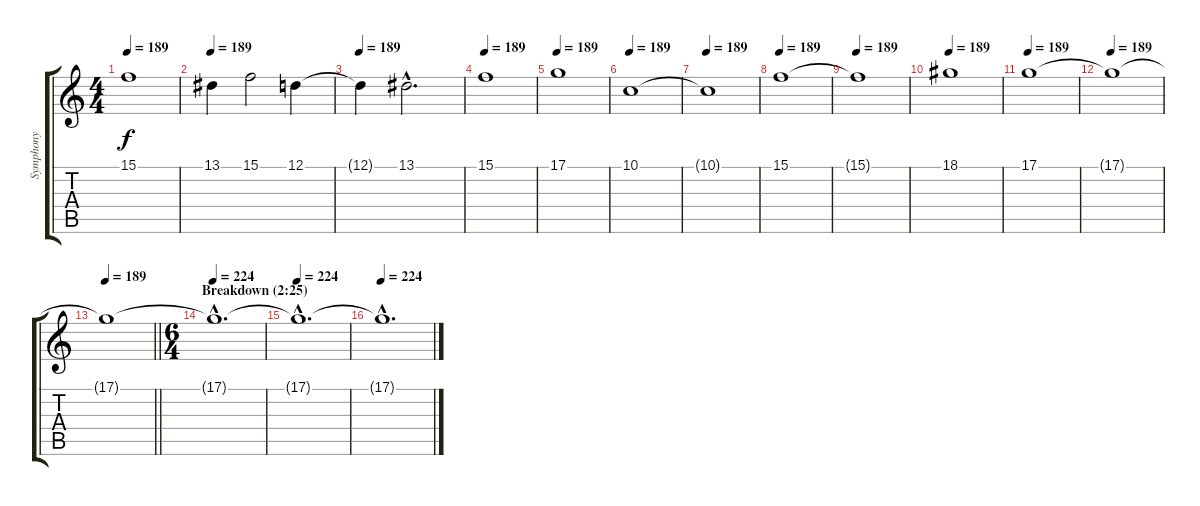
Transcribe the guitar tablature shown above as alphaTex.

\track ("Symphony" "Symphony") {instrument stringensemble1}
\staff {score tabs}
\tuning (D4 A3 F3 C3 G2 C2) {hide}
\ts (4 4)
\tempo 189
\clef g2
\ks c
15.1{t}.1{dy f} |
\tempo 189
13.1.4 15.1.2 12.1.4 |
\tempo 189
12.1{t}.4 13.1{hac}.2{d} |
\tempo 189
15.1.1 |
\tempo 189
17.1.1 |
\tempo 189
10.1.1 |
\tempo 189
10.1{t}.1 |
\tempo 189
15.1.1 |
\tempo 189
15.1{t}.1 |
\tempo 189
18.1.1 |
\tempo 189
17.1.1 |
\tempo 189
17.1{t}.1 |
\tempo 189
\barLineRight lightlight
17.1{t}.1 |
\ts (6 4)
\section ("" "Breakdown (2:25)")
\tempo 224
17.1{hac t}.1{d} |
\tempo 224
17.1{hac t}.1{d} |
\tempo 224
17.1{hac t}.1{d}
